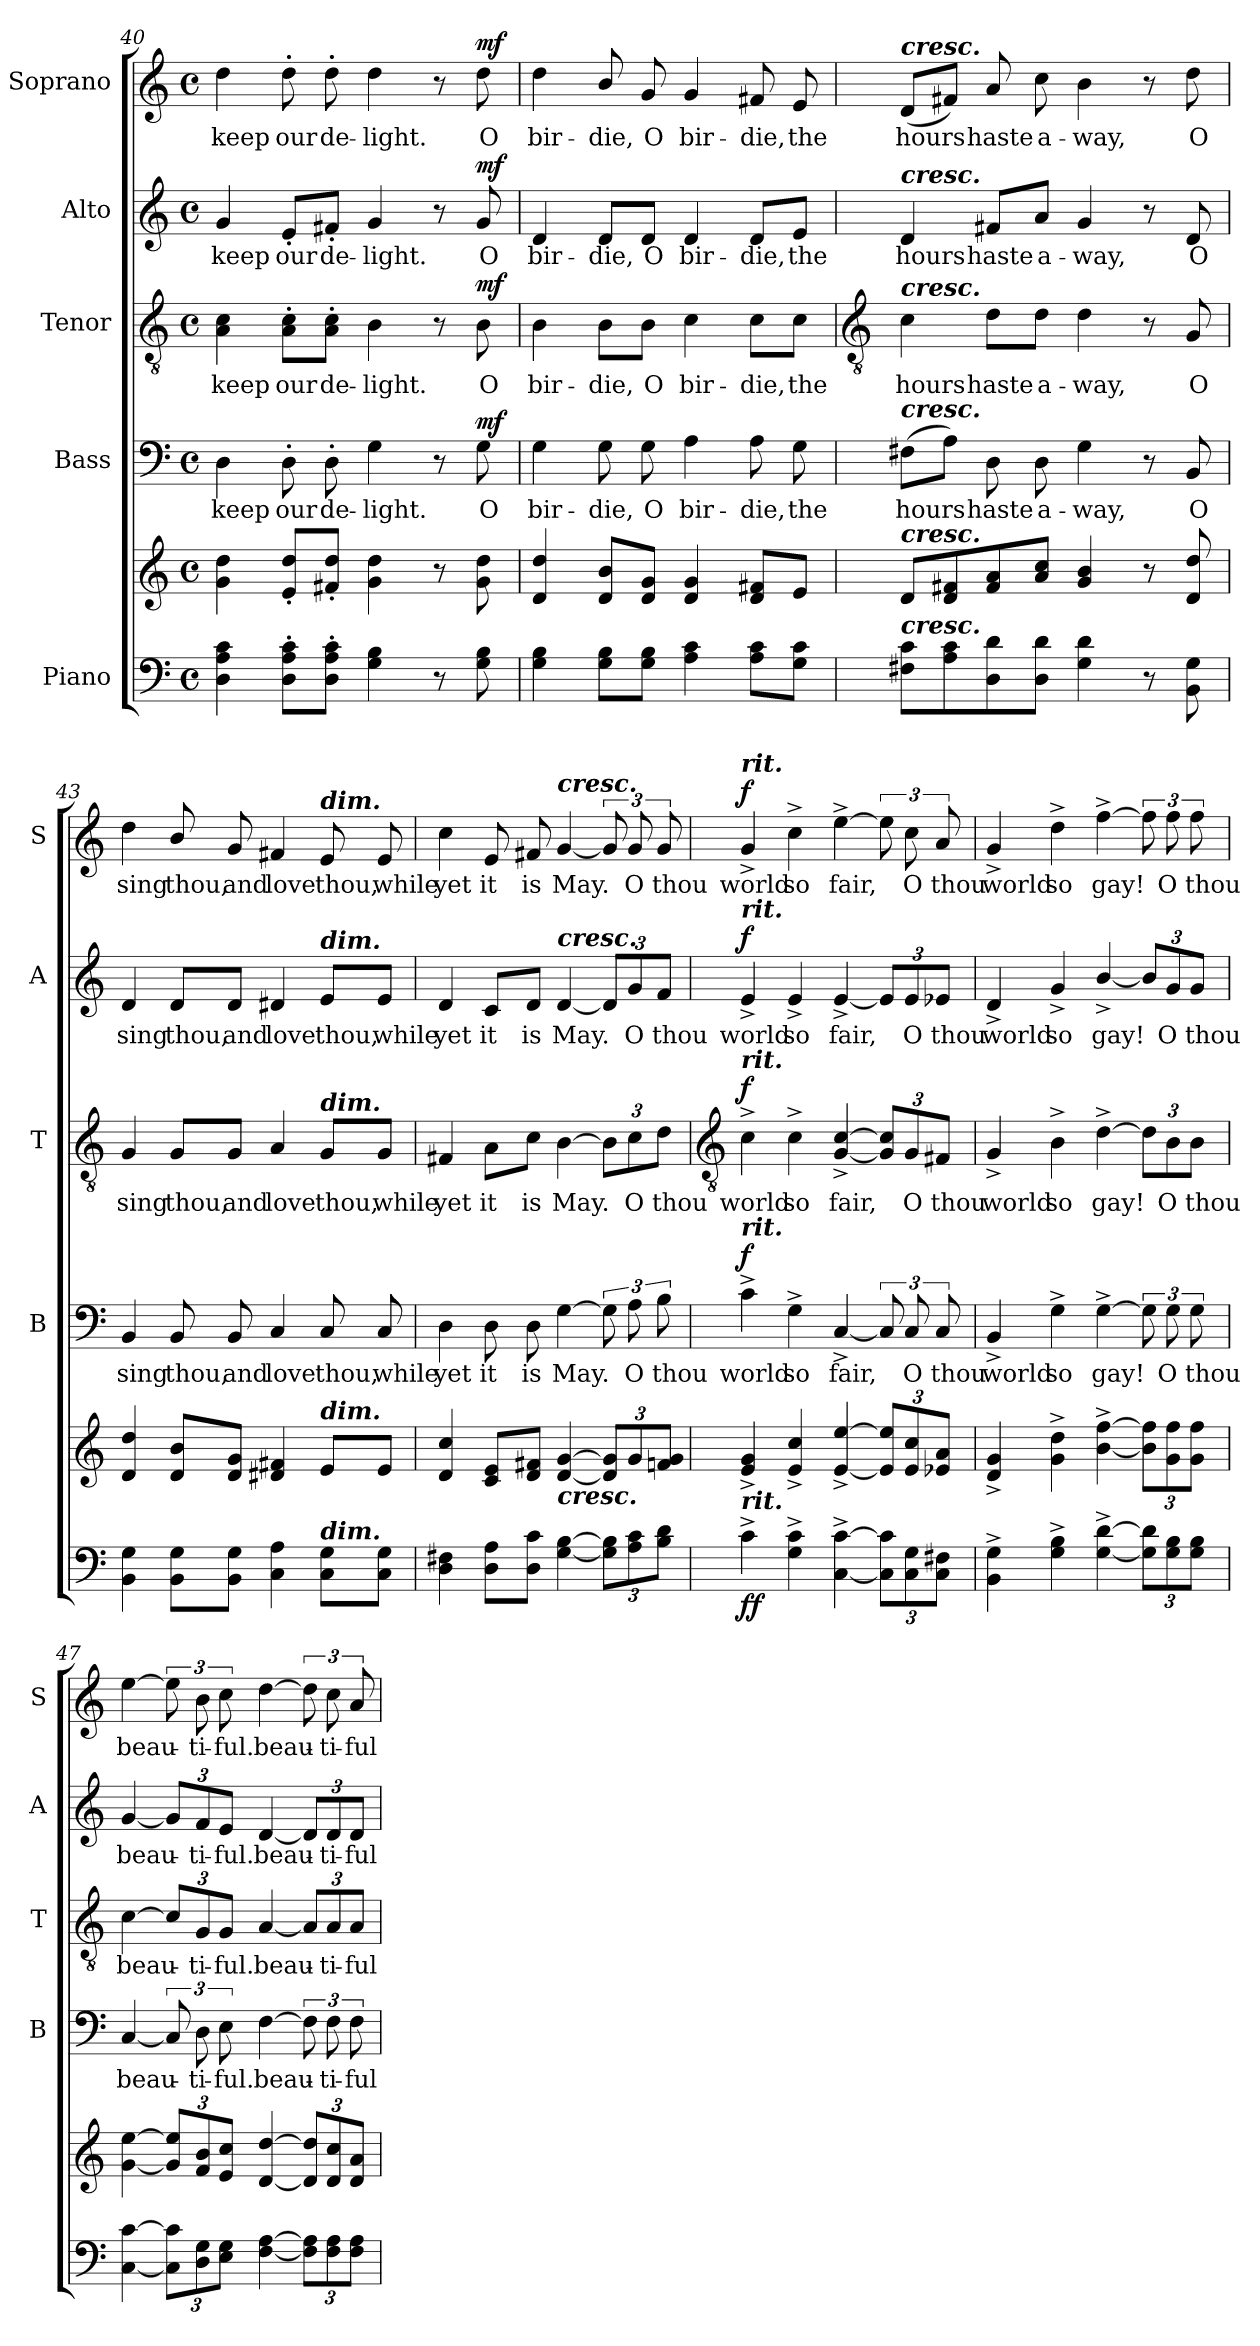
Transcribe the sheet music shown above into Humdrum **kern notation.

**kern	**kern	**dynam	**kern	**text	**dynam	**kern	**text	**dynam	**kern	**text	**dynam	**kern	**text	**dynam
*part5	*part5	*part5	*part4	*part4	*part4	*part3	*part3	*part3	*part2	*part2	*part2	*part1	*part1	*part1
*staff6	*staff5	*staff5/6	*staff4	*staff4	*staff4	*staff3	*staff3	*staff3	*staff2	*staff2	*staff2	*staff1	*staff1	*staff1
*I"Piano	*	*	*I"Bass	*	*	*I"Tenor	*	*	*I"Alto	*	*	*I"Soprano	*	*
*	*	*	*I'B	*	*	*I'T	*	*	*I'A	*	*	*I'S	*	*
*clefF4	*clefG2	*	*clefF4	*	*	*clefGv2	*	*	*clefG2	*	*	*clefG2	*	*
*k[]	*k[]	*	*k[]	*	*	*k[]	*	*	*k[]	*	*	*k[]	*	*
*C:	*C:	*	*C:	*	*	*C:	*	*	*C:	*	*	*C:	*	*
*M4/4	*M4/4	*	*M4/4	*	*	*M4/4	*	*	*M4/4	*	*	*M4/4	*	*
*met(c)	*met(c)	*	*met(c)	*	*	*met(c)	*	*	*met(c)	*	*	*met(c)	*	*
=40	=40	=40	=40	=40	=40	=40	=40	=40	=40	=40	=40	=40	=40	=40
!	!	!	!	!LO:LY:b	!	!	!LO:LY:b	!	!	!LO:LY:b	!	!	!LO:LY:b	!
4D 4A 4c	4g 4dd	.	4D	keep	.	4A 4c	keep	.	4g	keep	.	4dd	keep	.
!	!	!	!	!LO:LY:b	!	!	!LO:LY:b	!	!	!LO:LY:b	!	!	!LO:LY:b	!
8D' 8A' 8c'L	8e' 8dd'L	.	8D'	our	.	8A'\ 8c'\L	our	.	8e'/L	our	.	8dd'	our	.
!	!	!	!	!LO:LY:b	!	!	!LO:LY:b	!	!	!LO:LY:b	!	!	!LO:LY:b	!
8D' 8A' 8c'J	8f#X' 8dd'J	.	8D'	de-	.	8A'\ 8c'\J	de-	.	8f#X'/J	de-	.	8dd'	de-	.
!	!	!	!	!LO:LY:b	!	!	!LO:LY:b	!	!	!LO:LY:b	!	!	!LO:LY:b	!
4G 4B	4g 4dd	.	4G	-light.	.	4B	-light.	.	4g	-light.	.	4dd	-light.	.
8r	8r	.	8r	.	.	8r	.	.	8r	.	.	8r	.	.
!	!	!LO:DY:b=2	!	!LO:LY:b	!	!	!LO:LY:b	!	!	!LO:LY:b	!	!	!LO:LY:b	!
!	!	!LO:DY:n=1:b	!	!	!LO:DY:b	!	!	!LO:DY:b	!	!	!LO:DY:b	!	!	!LO:DY:b
8G 8B	8g 8dd	mf mf	8G	O	mf	8B	O	mf	8g	O	mf	8dd	O	mf
=41	=41	=41	=41	=41	=41	=41	=41	=41	=41	=41	=41	=41	=41	=41
!	!	!	!	!LO:LY:b	!	!	!LO:LY:b	!	!	!LO:LY:b	!	!	!LO:LY:b	!
4G 4B	4d 4dd	.	4G	bir-	.	4B	bir-	.	4d	bir-	.	4dd	bir-	.
!	!	!	!	!LO:LY:b	!	!	!LO:LY:b	!	!	!LO:LY:b	!	!	!LO:LY:b	!
8G 8BL	8d/ 8b/L	.	8G	-die,	.	8B\L	-die,	.	8d/L	-die,	.	8b/	-die,	.
!	!	!	!	!LO:LY:b	!	!	!LO:LY:b	!	!	!LO:LY:b	!	!	!LO:LY:b	!
8G 8BJ	8d 8gJ	.	8G	O	.	8B\J	O	.	8d/J	O	.	8g	O	.
!	!	!	!	!LO:LY:b	!	!	!LO:LY:b	!	!	!LO:LY:b	!	!	!LO:LY:b	!
4A 4c	4d 4g	.	4A	bir-	.	4c	bir-	.	4d	bir-	.	4g	bir-	.
!	!	!	!	!LO:LY:b	!	!	!LO:LY:b	!	!	!LO:LY:b	!	!	!LO:LY:b	!
8A 8cL	8d 8f#XL	.	8A	-die,	.	8c\L	-die,	.	8d/L	-die,	.	8f#X	-die,	.
!	!	!	!	!LO:LY:b	!	!	!LO:LY:b	!	!	!LO:LY:b	!	!	!LO:LY:b	!
8G 8cJ	8eJ	.	8G	the	.	8c\J	the	.	8e/J	the	.	8e	the	.
!!LO:LB:g=z
=42	=42	=42	=42	=42	=42	=42	=42	=42	=42	=42	=42	=42	=42	=42
*	*	*	*	*	*	*clefGv2	*	*	*	*	*	*	*	*
!	!	!	!	!	!	!	!	!	!	!	!	!LO:TX:a:Bi:t=cresc.	!	!
!	!	!	!	!	!	!	!	!	!LO:TX:a:Bi:t=cresc.	!	!	!	!	!
!	!	!	!	!	!	!LO:TX:a:Bi:t=cresc.	!	!	!	!	!	!	!	!
!	!	!	!LO:TX:a:Bi:t=cresc.	!	!	!	!	!	!	!	!	!	!	!
!	!LO:TX:a:Bi:t=cresc.	!	!	!	!	!	!	!	!	!	!	!	!	!
!LO:TX:a:Bi:t=cresc.	!	!	!	!	!	!	!	!	!	!	!	!	!	!
!	!	!	!	!LO:LY:b	!	!	!LO:LY:b	!	!	!LO:LY:b	!	!	!LO:LY:b	!
8F#X 8cL	8dL	.	(>8F#XL	hours	.	4c	hours	.	4d	hours	.	(<8dL	hours	.
8A 8c	8d 8f#X	.	8AJ)	.	.	.	.	.	.	.	.	8f#XJ)	.	.
!	!	!	!	!LO:LY:b	!	!	!LO:LY:b	!	!	!LO:LY:b	!	!	!LO:LY:b	!
8D 8d	8f# 8a	.	8D	haste	.	8d\L	haste	.	8f#X/L	haste	.	8a	haste	.
!	!	!	!	!LO:LY:b	!	!	!LO:LY:b	!	!	!LO:LY:b	!	!	!LO:LY:b	!
8D 8dJ	8a 8ccJ	.	8D	a-	.	8d\J	a-	.	8a/J	a-	.	8cc	a-	.
!	!	!	!	!LO:LY:b	!	!	!LO:LY:b	!	!	!LO:LY:b	!	!	!LO:LY:b	!
4G 4d	4g 4b	.	4G	-way,	.	4d	-way,	.	4g	-way,	.	4b	-way,	.
8r	8r	.	8r	.	.	8r	.	.	8r	.	.	8r	.	.
!	!	!	!	!LO:LY:b	!	!	!LO:LY:b	!	!	!LO:LY:b	!	!	!LO:LY:b	!
8BB 8G	8d 8dd	.	8BB	O	.	8G	O	.	8d	O	.	8dd	O	.
=43	=43	=43	=43	=43	=43	=43	=43	=43	=43	=43	=43	=43	=43	=43
!	!	!	!	!LO:LY:b	!	!	!LO:LY:b	!	!	!LO:LY:b	!	!	!LO:LY:b	!
4BB 4G	4d 4dd	.	4BB	sing	.	4G	sing	.	4d	sing	.	4dd	sing	.
!	!	!	!	!LO:LY:b	!	!	!LO:LY:b	!	!	!LO:LY:b	!	!	!LO:LY:b	!
8BB 8GL	8d/ 8b/L	.	8BB	thou,	.	8G/L	thou,	.	8d/L	thou,	.	8b/	thou,	.
!	!	!	!	!LO:LY:b	!	!	!LO:LY:b	!	!	!LO:LY:b	!	!	!LO:LY:b	!
8BB 8GJ	8d 8gJ	.	8BB	and	.	8G/J	and	.	8d/J	and	.	8g	and	.
!	!	!	!	!LO:LY:b	!	!	!LO:LY:b	!	!	!LO:LY:b	!	!	!LO:LY:b	!
4C 4A	4d#X 4f#X	.	4C	love	.	4A	love	.	4d#X	love	.	4f#X	love	.
!	!	!	!	!	!	!	!	!	!	!	!	!LO:TX:a:Bi:t=dim.	!	!
!	!	!	!	!	!	!	!	!	!LO:TX:a:Bi:t=dim.	!	!	!	!	!
!	!	!	!	!	!	!LO:TX:a:Bi:t=dim.	!	!	!	!	!	!	!	!
!	!LO:TX:a:Bi:t=dim.	!	!	!	!	!	!	!	!	!	!	!	!	!
!LO:TX:a:Bi:t=dim.	!	!	!	!	!	!	!	!	!	!	!	!	!	!
!	!	!	!	!LO:LY:b	!	!	!LO:LY:b	!	!	!LO:LY:b	!	!	!LO:LY:b	!
8C 8GL	8eL	.	8C	thou,	.	8G/L	thou,	.	8e/L	thou,	.	8e	thou,	.
!	!	!	!	!LO:LY:b	!	!	!LO:LY:b	!	!	!LO:LY:b	!	!	!LO:LY:b	!
8C 8GJ	8eJ	.	8C	while	.	8G/J	while	.	8e/J	while	.	8e	while	.
=44	=44	=44	=44	=44	=44	=44	=44	=44	=44	=44	=44	=44	=44	=44
!	!	!	!	!LO:LY:b	!	!	!LO:LY:b	!	!	!LO:LY:b	!	!	!LO:LY:b	!
4D 4F#X	4d 4cc	.	4D	yet	.	4F#X	yet	.	4d	yet	.	4cc	yet	.
!	!	!	!	!LO:LY:b	!	!	!LO:LY:b	!	!	!LO:LY:b	!	!	!LO:LY:b	!
8D 8AL	8c 8eL	.	8D	it	.	8A\L	it	.	8c/L	it	.	8e	it	.
!	!	!	!	!LO:LY:b	!	!	!LO:LY:b	!	!	!LO:LY:b	!	!	!LO:LY:b	!
8D 8cJ	8d 8f#XJ	.	8D	is	.	8c\J	is	.	8d/J	is	.	8f#X	is	.
!	!	!	!	!	!	!	!	!	!	!	!	!LO:TX:a:Bi:t=cresc.	!	!
!	!	!	!	!	!	!	!	!	!LO:TX:a:Bi:t=cresc.	!	!	!	!	!
!	!LO:TX:b:Bi:t=cresc.	!	!	!	!	!	!	!	!	!	!	!	!	!
!	!	!	!	!LO:LY:b	!	!	!LO:LY:b	!	!	!LO:LY:b	!	!	!LO:LY:b	!
[4G [4B	[4d [4g	.	[4G	May.	.	[4B	May.	.	[4d	May.	.	[4g	May.	.
12G] 12B]L	12d] 12g]L	.	12G]	.	.	12B\L]	.	.	12d/L]	.	.	12g]	.	.
!	!	!	!	!LO:LY:b	!	!	!LO:LY:b	!	!	!LO:LY:b	!	!	!LO:LY:b	!
12A 12c	12g	.	12A	O	.	12c\	O	.	12g/	O	.	12g	O	.
!	!	!	!	!LO:LY:b	!	!	!LO:LY:b	!	!	!LO:LY:b	!	!	!LO:LY:b	!
12B 12dJ	12fn 12gJ	.	12B	thou	.	12d\J	thou	.	12f/J	thou	.	12g	thou	.
!!LO:LB:g=z
=45	=45	=45	=45	=45	=45	=45	=45	=45	=45	=45	=45	=45	=45	=45
*	*	*	*	*	*	*clefGv2	*	*	*	*	*	*	*	*
!	!	!	!	!	!	!	!	!	!	!	!	!LO:TX:a:Bi:t=rit.	!	!
!	!	!	!	!	!	!	!	!	!LO:TX:a:Bi:t=rit.	!	!	!	!	!
!	!	!	!	!	!	!LO:TX:a:Bi:t=rit.	!	!	!	!	!	!	!	!
!	!	!	!LO:TX:a:Bi:t=rit.	!	!	!	!	!	!	!	!	!	!	!
!LO:TX:a:Bi:t=rit.	!	!	!	!	!	!	!	!	!	!	!	!	!	!
!	!	!LO:DY:b=2	!	!LO:LY:b	!	!	!LO:LY:b	!	!	!LO:LY:b	!	!	!LO:LY:b	!
!	!	!LO:DY:n=1:b	!	!	!LO:DY:b	!	!	!LO:DY:b	!	!	!LO:DY:b	!	!	!LO:DY:b
4c^	4e^ 4g^	f f	4c^	world	f	4c^	world	f	4e^	world	f	4g^	world	f
!	!	!	!	!LO:LY:b	!	!	!LO:LY:b	!	!	!LO:LY:b	!	!	!LO:LY:b	!
4G^ 4c^	4e^ 4cc^	.	4G^	so	.	4c^	so	.	4e^	so	.	4cc^	so	.
!	!	!	!	!LO:LY:b	!	!	!LO:LY:b	!	!	!LO:LY:b	!	!	!LO:LY:b	!
[4C^ [4c^	[4e^ [4ee^	.	[4C^	fair,	.	[4G^ [4c^	fair,	.	[4e^	fair,	.	[4ee^	fair,	.
12C] 12c]L	12e] 12ee]L	.	12C]	.	.	12G]/ 12c]/L	.	.	12e/L]	.	.	12ee]	.	.
!	!	!	!	!LO:LY:b	!	!	!LO:LY:b	!	!	!LO:LY:b	!	!	!LO:LY:b	!
12C 12G	12e 12cc	.	12C	O	.	12G/	O	.	12e/	O	.	12cc	O	.
!	!	!	!	!LO:LY:b	!	!	!LO:LY:b	!	!	!LO:LY:b	!	!	!LO:LY:b	!
12C 12F#XJ	12e-X 12aJ	.	12C	thou	.	12F#X/J	thou	.	12e-X/J	thou	.	12a	thou	.
=46	=46	=46	=46	=46	=46	=46	=46	=46	=46	=46	=46	=46	=46	=46
!	!	!	!	!LO:LY:b	!	!	!LO:LY:b	!	!	!LO:LY:b	!	!	!LO:LY:b	!
4BB^ 4G^	4d^ 4g^	.	4BB^	world	.	4G^	world	.	4d^	world	.	4g^	world	.
!	!	!	!	!LO:LY:b	!	!	!LO:LY:b	!	!	!LO:LY:b	!	!	!LO:LY:b	!
4G^ 4B^	4g^ 4dd^	.	4G^	so	.	4B^	so	.	4g^	so	.	4dd^	so	.
!	!	!	!	!LO:LY:b	!	!	!LO:LY:b	!	!	!LO:LY:b	!	!	!LO:LY:b	!
[4G^ [4d^	[4b^ [4ff^	.	[4G^	gay!	.	[4d^	gay!	.	[4b^/	gay!	.	[4ff^	gay!	.
12G] 12d]L	12b] 12ff]L	.	12G]	.	.	12d\L]	.	.	12b/L]	.	.	12ff]	.	.
!	!	!	!	!LO:LY:b	!	!	!LO:LY:b	!	!	!LO:LY:b	!	!	!LO:LY:b	!
12G 12B	12g 12ff	.	12G	O	.	12B\	O	.	12g/	O	.	12ff	O	.
!	!	!	!	!LO:LY:b	!	!	!LO:LY:b	!	!	!LO:LY:b	!	!	!LO:LY:b	!
12G 12BJ	12g 12ffJ	.	12G	thou	.	12B\J	thou	.	12g/J	thou	.	12ff	thou	.
=47	=47	=47	=47	=47	=47	=47	=47	=47	=47	=47	=47	=47	=47	=47
!	!	!	!	!LO:LY:b	!	!	!LO:LY:b	!	!	!LO:LY:b	!	!	!LO:LY:b	!
[4C [4c	[4g [4ee	.	[4C	beau-	.	[4c	beau-	.	[4g	beau-	.	[4ee	beau-	.
12C] 12c]L	12g] 12ee]L	.	12C]	.	.	12c/L]	.	.	12g/L]	.	.	12ee]	.	.
!	!	!	!	!LO:LY:b	!	!	!LO:LY:b	!	!	!LO:LY:b	!	!	!LO:LY:b	!
12D 12G	12f 12b	.	12D	ti-	.	12G/	ti-	.	12f/	ti-	.	12b	ti-	.
!	!	!	!	!LO:LY:b	!	!	!LO:LY:b	!	!	!LO:LY:b	!	!	!LO:LY:b	!
12E 12GJ	12e 12ccJ	.	12E	-ful.	.	12G/J	-ful.	.	12e/J	-ful.	.	12cc	-ful.	.
!	!	!	!	!LO:LY:b	!	!	!LO:LY:b	!	!	!LO:LY:b	!	!	!LO:LY:b	!
[4F [4A	[4d [4dd	.	[4F	beau-	.	[4A	beau-	.	[4d/	beau-	.	[4dd	beau-	.
12F] 12A]L	12d] 12dd]L	.	12F]	.	.	12A/L]	.	.	12d/L]	.	.	12dd]	.	.
!	!	!	!	!LO:LY:b	!	!	!LO:LY:b	!	!	!LO:LY:b	!	!	!LO:LY:b	!
12F 12A	12d 12cc	.	12F	ti-	.	12A/	ti-	.	12d/	ti-	.	12cc	ti-	.
!	!	!	!	!LO:LY:b	!	!	!LO:LY:b	!	!	!LO:LY:b	!	!	!LO:LY:b	!
12F 12AJ	12d 12aJ	.	12F	-ful	.	12A/J	-ful	.	12d/J	-ful	.	12a	-ful	.
=	=	=	=	=	=	=	=	=	=	=	=	=	=	=
*-	*-	*-	*-	*-	*-	*-	*-	*-	*-	*-	*-	*-	*-	*-
